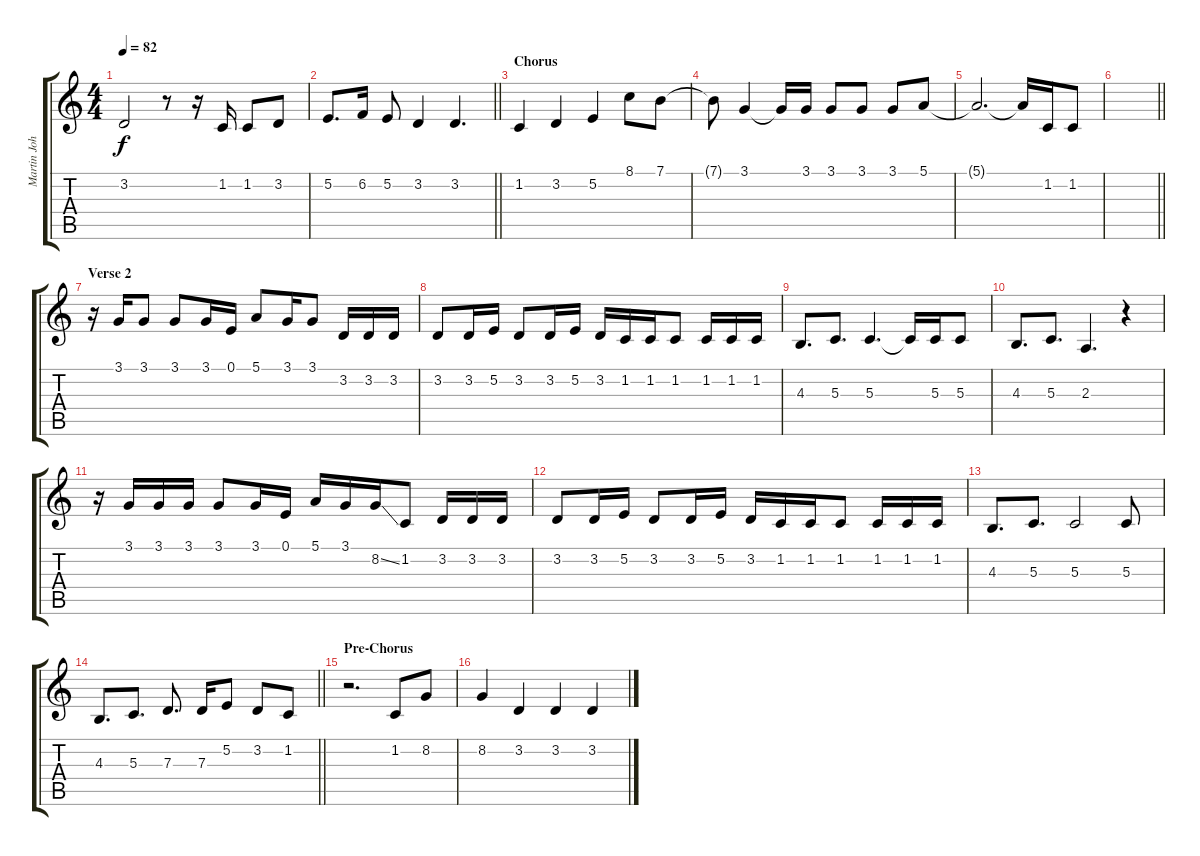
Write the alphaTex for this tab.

\track ("Martin Johnson (Vocals)" "Martin Joh") {instrument clarinet}
\staff {score tabs}
\tuning (E4 B3 G3 D3 A2 E2) {hide}
\ts (4 4)
\tempo 82
\clef g2
\ks c
3.2{t}.2{dy f} r.8 r.16 1.2.16 1.2.8 3.2.8 |
\barLineRight lightlight
5.2.8{d} 6.2.16 5.2.8 3.2.4 3.2.4{d} |
\section ("" "Chorus")
1.2.4 3.2.4 5.2.4 8.1.8 7.1.8 |
7.1{t}.8 3.1.4 3.1{t}.16 3.1.16 3.1.8 3.1.8 3.1.8 5.1.8 |
5.1{t}.2{d} 5.1{t}.16 1.2.16 1.2.8 |
\barLineRight lightlight
|
\section ("" "Verse 2")
r.16 3.1.16 3.1.8 3.1.8 3.1.16 0.1.16 5.1.8 3.1.16 3.1.8 3.2.16 3.2.16 3.2.16 |
3.2.8 3.2.16 5.2.16 3.2.8 3.2.16 5.2.16 3.2.16 1.2.16 1.2.16 1.2.8 1.2.16 1.2.16 1.2.16 |
4.3.8{d} 5.3.8{d} 5.3.4{d} 5.3{t}.16 5.3.16 5.3.8 |
4.3.8{d} 5.3.8{d} 2.3.4{d} r.4 |
r.16 3.1.16 3.1.16 3.1.16 3.1.8 3.1.16 0.1.16 5.1.16 3.1.16 8.2{ss}.16 1.2.8 3.2.16 3.2.16 3.2.16 |
3.2.8 3.2.16 5.2.16 3.2.8 3.2.16 5.2.16 3.2.16 1.2.16 1.2.16 1.2.8 1.2.16 1.2.16 1.2.16 |
4.3.8{d} 5.3.8{d} 5.3.2 5.3.8 |
\barLineRight lightlight
4.3.8{d} 5.3.8{d} 7.3.8{d} 7.3.16 5.2.8 3.2.8 1.2.8 |
\section ("" "Pre-Chorus")
r.2{d} 1.2.8 8.2.8 |
8.2.4 3.2.4 3.2.4 3.2.4
